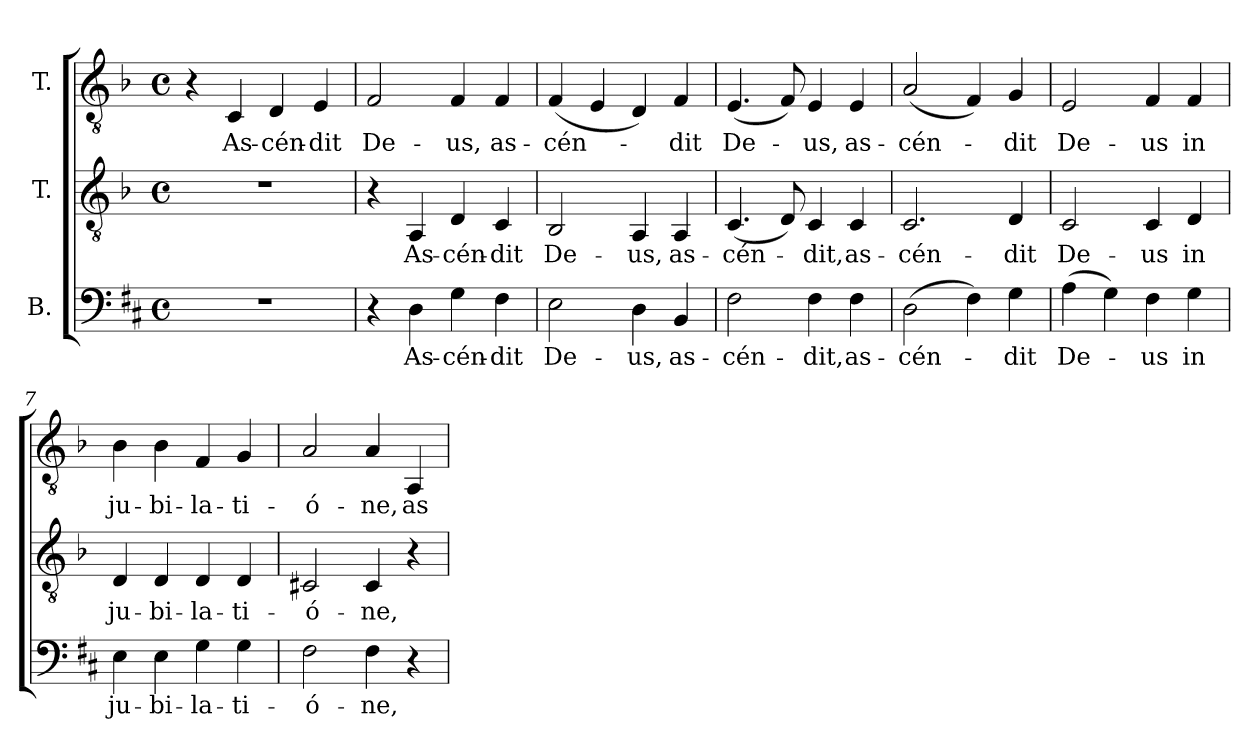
**kern	**text	**kern	**text	**kern	**text
*part3	*part3	*part2	*part2	*part1	*part1
*staff3	*staff3	*staff2	*staff2	*staff1	*staff1
*I"B.	*	*I"T.	*	*I"T.	*
!!LO:PB:g=z
*clefF4	*	*clefGv2	*	*clefGv2	*
*	*	*ITrd2c3	*	*ITrd2c3	*
*k[f#c#]	*	*k[f#c#]	*	*k[f#c#]	*
*D:	*	*D:	*	*D:	*
*M4/4	*	*M4/4	*	*M4/4	*
*met(c)	*	*met(c)	*	*met(c)	*
*MM100	*	*MM100	*	*MM100	*
=1	=1	=1	=1	=1	=1
1r	.	1r	.	4r	.
!	!	!	!	!	!LO:LY:b:color=#000000
.	.	.	.	4AAi/	As-
!	!	!	!	!	!LO:LY:b:color=#000000
.	.	.	.	4BBi/	-cén-
!	!	!	!	!	!LO:LY:b:color=#000000
.	.	.	.	4C#i/	-dit
=2	=2	=2	=2	=2	=2
!	!	!	!	!	!LO:LY:b:color=#000000
4r	.	4r	.	2Di/	De-
!	!LO:LY:b:color=#000000	!	!	!	!
!	!	!	!LO:LY:b:color=#000000	!	!
4Di\	As-	4FF#i/	As-	.	.
!	!LO:LY:b:color=#000000	!	!	!	!
!	!	!	!LO:LY:b:color=#000000	!	!
!	!	!	!	!	!LO:LY:b:color=#000000
4Gi\	-cén-	4BBi/	-cén-	4Di/	-us,
!	!LO:LY:b:color=#000000	!	!	!	!
!	!	!	!LO:LY:b:color=#000000	!	!
!	!	!	!	!	!LO:LY:b:color=#000000
4F#i\	-dit	4AAi/	-dit	4Di/	as-
=3	=3	=3	=3	=3	=3
!	!LO:LY:b:color=#000000	!	!	!	!
!	!	!	!LO:LY:b:color=#000000	!	!
!	!	!	!	!	!LO:LY:b:color=#000000
2Ei\	De-	2GGi/	De-	(4Di/	-cén-
.	.	.	.	4C#i/	.
!	!LO:LY:b:color=#000000	!	!	!	!
!	!	!	!LO:LY:b:color=#000000	!	!
4Di\	-us,	4FF#i/	-us,	4BBi/)	.
!	!LO:LY:b:color=#000000	!	!	!	!
!	!	!	!LO:LY:b:color=#000000	!	!
!	!	!	!	!	!LO:LY:b:color=#000000
4BBi/	as-	4FF#i/	as-	4Di/	-dit
=4	=4	=4	=4	=4	=4
!	!LO:LY:b:color=#000000	!	!	!	!
!	!	!	!LO:LY:b:color=#000000	!	!
!	!	!	!	!	!LO:LY:b:color=#000000
2F#i\	-cén-	(4.AAi/	-cén-	(4.C#i/	De-
.	.	8BBi/)	.	8Di/)	.
!	!LO:LY:b:color=#000000	!	!	!	!
!	!	!	!LO:LY:b:color=#000000	!	!
!	!	!	!	!	!LO:LY:b:color=#000000
4F#i\	-dit,	4AAi/	-dit,	4C#i/	-us,
!	!LO:LY:b:color=#000000	!	!	!	!
!	!	!	!LO:LY:b:color=#000000	!	!
!	!	!	!	!	!LO:LY:b:color=#000000
4F#i\	as-	4AAi/	as-	4C#i/	as-
=5	=5	=5	=5	=5	=5
!	!LO:LY:b:color=#000000	!	!	!	!
!	!	!	!LO:LY:b:color=#000000	!	!
!	!	!	!	!	!LO:LY:b:color=#000000
(2Di\	-cén-	2.AAi/	-cén-	(2F#i/	-cén-
4F#i\)	.	.	.	4Di/)	.
!	!LO:LY:b:color=#000000	!	!	!	!
!	!	!	!LO:LY:b:color=#000000	!	!
!	!	!	!	!	!LO:LY:b:color=#000000
4Gi\	-dit	4BBi/	-dit	4Ei/	-dit
=6	=6	=6	=6	=6	=6
!	!LO:LY:b:color=#000000	!	!	!	!
!	!	!	!LO:LY:b:color=#000000	!	!
!	!	!	!	!	!LO:LY:b:color=#000000
(4Ai\	De-	2AAi/	De-	2C#i/	De-
4Gi\)	.	.	.	.	.
!	!LO:LY:b:color=#000000	!	!	!	!
!	!	!	!LO:LY:b:color=#000000	!	!
!	!	!	!	!	!LO:LY:b:color=#000000
4F#i\	-us	4AAi/	-us	4Di/	-us
!	!LO:LY:b:color=#000000	!	!	!	!
!	!	!	!LO:LY:b:color=#000000	!	!
!	!	!	!	!	!LO:LY:b:color=#000000
4Gi\	in	4BBi/	in	4Di/	in
!!LO:LB:g=z
=7	=7	=7	=7	=7	=7
!	!LO:LY:b:color=#000000	!	!	!	!
!	!	!	!LO:LY:b:color=#000000	!	!
!	!	!	!	!	!LO:LY:b:color=#000000
4Ei\	ju-	4BBi/	ju-	4Gi\	ju-
!	!LO:LY:b:color=#000000	!	!	!	!
!	!	!	!LO:LY:b:color=#000000	!	!
!	!	!	!	!	!LO:LY:b:color=#000000
4Ei\	-bi-	4BBi/	-bi-	4Gi\	-bi-
!	!LO:LY:b:color=#000000	!	!	!	!
!	!	!	!LO:LY:b:color=#000000	!	!
!	!	!	!	!	!LO:LY:b:color=#000000
4Gi\	-la-	4BBi/	-la-	4Di/	-la-
!	!LO:LY:b:color=#000000	!	!	!	!
!	!	!	!LO:LY:b:color=#000000	!	!
!	!	!	!	!	!LO:LY:b:color=#000000
4Gi\	-ti-	4BBi/	-ti-	4Ei/	-ti-
=8	=8	=8	=8	=8	=8
!	!LO:LY:b:color=#000000	!	!	!	!
!	!	!	!LO:LY:b:color=#000000	!	!
!	!	!	!	!	!LO:LY:b:color=#000000
2F#i\	-ó-	2AA#Xi/	-ó-	2F#i/	-ó-
!	!LO:LY:b:color=#000000	!	!	!	!
!	!	!	!LO:LY:b:color=#000000	!	!
!	!	!	!	!	!LO:LY:b:color=#000000
4F#i\	-ne,	4AA#i/	-ne,	4F#i/	-ne,
!	!	!	!	!	!LO:LY:b:color=#000000
4r	.	4r	.	4FF#i/	as-
=	=	=	=	=	=
*-	*-	*-	*-	*-	*-
